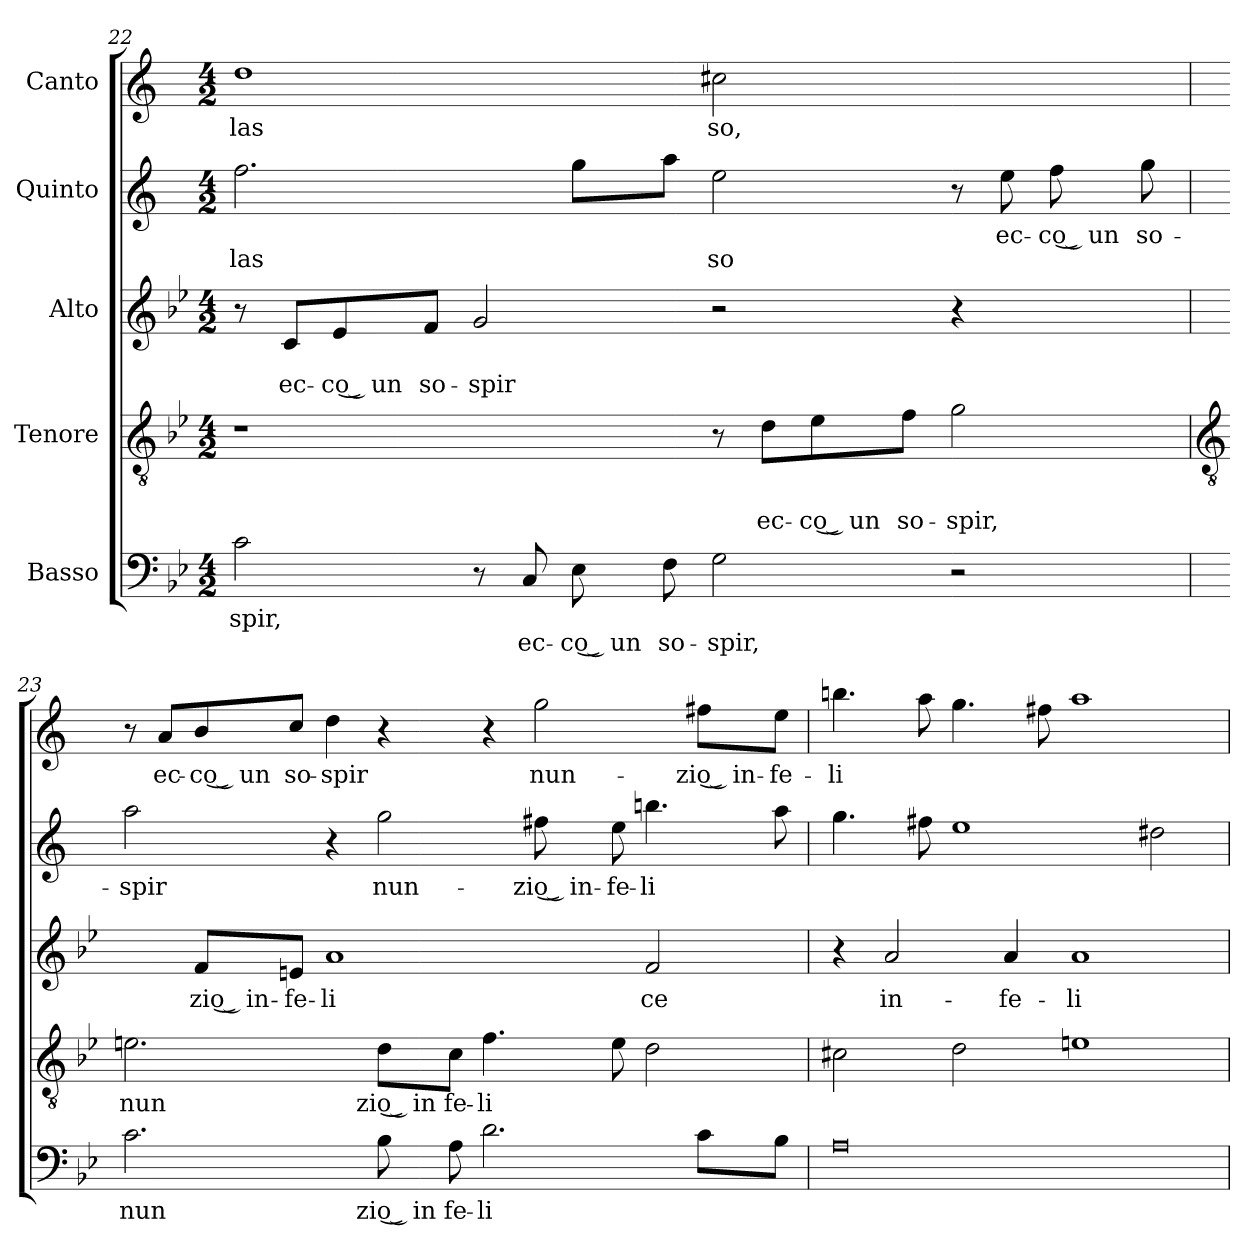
**kern	**text	**text	**kern	**text	**text	**kern	**text	**text	**kern	**text	**text	**kern	**text
*part5	*part5	*part5	*part4	*part4	*part4	*part3	*part3	*part3	*part2	*part2	*part2	*part1	*part1
*staff5	*staff5	*staff5	*staff4	*staff4	*staff4	*staff3	*staff3	*staff3	*staff2	*staff2	*staff2	*staff1	*staff1
*I"Basso	*	*	*I"Tenore	*	*	*I"Alto	*	*	*I"Quinto	*	*	*I"Canto	*
*clefF4	*	*	*clefGv2	*	*	*clefG2	*	*	*clefG2	*	*	*clefG2	*
*	*	*	*	*	*	*	*	*	*ITrd1c2	*	*	*ITrd1c2	*
*k[b-e-]	*	*	*k[b-e-]	*	*	*k[b-e-]	*	*	*k[b-e-]	*	*	*k[b-e-]	*
*B-:	*	*	*B-:	*	*	*B-:	*	*	*B-:	*	*	*B-:	*
*M4/2	*	*	*M4/2	*	*	*M4/2	*	*	*M4/2	*	*	*M4/2	*
=22	=22	=22	=22	=22	=22	=22	=22	=22	=22	=22	=22	=22	=22
!	!LO:LY:b	!	!	!	!	!	!	!	!	!	!LO:LY:b	!	!LO:LY:b
2c	-spir,	.	1r	.	.	8r	.	.	2.ee-	.	las	1cc	las
!	!	!	!	!	!	!	!	!LO:LY:b	!	!	!	!	!
.	.	.	.	.	.	8c/L	.	ec-	.	.	.	.	.
!	!	!	!	!	!	!	!	!LO:LY:b	!	!	!	!	!
.	.	.	.	.	.	8e-/	.	-co͜ un	.	.	.	.	.
!	!	!	!	!	!	!	!	!LO:LY:b	!	!	!	!	!
.	.	.	.	.	.	8f/J	.	so-	.	.	.	.	.
!	!	!	!	!	!	!	!	!LO:LY:b	!	!	!	!	!
8r	.	.	.	.	.	2g	.	-spir	.	.	.	.	.
!	!	!LO:LY:b	!	!	!	!	!	!	!	!	!	!	!
8C	.	ec-	.	.	.	.	.	.	.	.	.	.	.
!	!	!LO:LY:b	!	!	!	!	!	!	!	!	!	!	!
8E-	.	-co͜ un	.	.	.	.	.	.	8ffL	.	.	.	.
!	!	!LO:LY:b	!	!	!	!	!	!	!	!	!	!	!
8F	.	so-	.	.	.	.	.	.	8ggJ	.	.	.	.
!	!	!LO:LY:b	!	!	!	!	!	!	!	!	!LO:LY:b	!	!LO:LY:b
2G	.	-spir,	8r	.	.	2r	.	.	2dd	.	so	2bn	so,
!	!	!	!	!	!LO:LY:b	!	!	!	!	!	!	!	!
.	.	.	8d\L	.	ec-	.	.	.	.	.	.	.	.
!	!	!	!	!	!LO:LY:b	!	!	!	!	!	!	!	!
.	.	.	8e-\	.	-co͜ un	.	.	.	.	.	.	.	.
!	!	!	!	!	!LO:LY:b	!	!	!	!	!	!	!	!
.	.	.	8f\J	.	so-	.	.	.	.	.	.	.	.
!	!	!	!	!	!LO:LY:b	!	!	!	!	!	!	!	!
2r	.	.	2g	.	-spir,	4r	.	.	8r	.	.	2ryy	.
!	!	!	!	!	!	!	!	!	!	!LO:LY:b	!	!	!
.	.	.	.	.	.	.	.	.	8dd	ec-	.	.	.
!	!	!	!	!	!	!	!LO:LY:b	!	!	!LO:LY:b	!	!	!
.	.	.	.	.	.	[4gyy	nun	.	8ee-	-co͜ un	.	.	.
!	!	!	!	!	!	!	!	!	!	!LO:LY:b	!	!	!
.	.	.	.	.	.	.	.	.	8ff	so-	.	.	.
!!LO:LB:g=z
=23	=23	=23	=23	=23	=23	=23	=23	=23	=23	=23	=23	=23	=23
*	*	*	*clefGv2	*	*	*	*	*	*	*	*	*	*
!	!LO:LY:b	!	!	!LO:LY:b	!	!	!	!	!	!LO:LY:b	!	!	!
2.c	nun	.	2.en	nun	.	4gyy]	.	.	2gg	-spir	.	8r	.
!	!	!	!	!	!	!	!	!	!	!	!	!	!LO:LY:b
.	.	.	.	.	.	.	.	.	.	.	.	8g/L	ec-
!	!	!	!	!	!	!	!LO:LY:b	!	!	!	!	!	!LO:LY:b
.	.	.	.	.	.	8f/L	zio͜ in-	.	.	.	.	8a/	-co͜ un
!	!	!	!	!	!	!	!LO:LY:b	!	!	!	!	!	!LO:LY:b
.	.	.	.	.	.	8en/J	-fe-	.	.	.	.	8b-/J	so-
!	!	!	!	!	!	!	!LO:LY:b	!	!	!	!	!	!LO:LY:b
.	.	.	.	.	.	1a	-li	.	4r	.	.	4cc	-spir
!	!LO:LY:b	!	!	!LO:LY:b	!	!	!	!	!	!LO:LY:b	!	!	!
8B-	zio͜ in	.	8d\L	zio͜ in	.	.	.	.	2ff	nun-	.	4r	.
!	!LO:LY:b	!	!	!LO:LY:b	!	!	!	!	!	!	!	!	!
8A	fe-	.	8c\J	fe-	.	.	.	.	.	.	.	.	.
!	!LO:LY:b	!	!	!LO:LY:b	!	!	!	!	!	!	!	!	!
2.d	-li	.	4.f	-li	.	.	.	.	.	.	.	4r	.
!	!	!	!	!	!	!	!	!	!	!LO:LY:b	!	!	!LO:LY:b
.	.	.	.	.	.	.	.	.	8een	-zio͜ in-	.	2ff	nun-
!	!	!	!	!	!	!	!	!	!	!LO:LY:b	!	!	!
.	.	.	8e	.	.	.	.	.	8dd	-fe-	.	.	.
!	!	!	!	!	!	!	!LO:LY:b	!	!	!LO:LY:b	!	!	!
.	.	.	2d	.	.	2f	ce	.	4.aan	-li	.	.	.
!	!	!	!	!	!	!	!	!	!	!	!	!	!LO:LY:b
8cL	.	.	.	.	.	.	.	.	.	.	.	8een\L	-zio͜ in-
!	!	!	!	!	!	!	!	!	!	!	!	!	!LO:LY:b
8B-J	.	.	.	.	.	.	.	.	8gg	.	.	8dd\J	-fe-
=24	=24	=24	=24	=24	=24	=24	=24	=24	=24	=24	=24	=24	=24
!	!	!	!	!	!	!	!	!	!	!	!	!	!LO:LY:b
0A	.	.	2c#X	.	.	4r	.	.	4.ff	.	.	4.aan	-li
!	!	!	!	!	!	!	!LO:LY:b	!	!	!	!	!	!
.	.	.	.	.	.	2a	in-	.	.	.	.	.	.
.	.	.	.	.	.	.	.	.	8een	.	.	8gg	.
.	.	.	2d	.	.	.	.	.	1dd	.	.	4.ff	.
!	!	!	!	!	!	!	!LO:LY:b	!	!	!	!	!	!
.	.	.	.	.	.	4a	-fe-	.	.	.	.	.	.
.	.	.	.	.	.	.	.	.	.	.	.	8een	.
!	!	!	!	!	!	!	!LO:LY:b	!	!	!	!	!	!
.	.	.	1en	.	.	1a	-li	.	.	.	.	1gg	.
.	.	.	.	.	.	.	.	.	2cc#X	.	.	.	.
=	=	=	=	=	=	=	=	=	=	=	=	=	=
*-	*-	*-	*-	*-	*-	*-	*-	*-	*-	*-	*-	*-	*-
